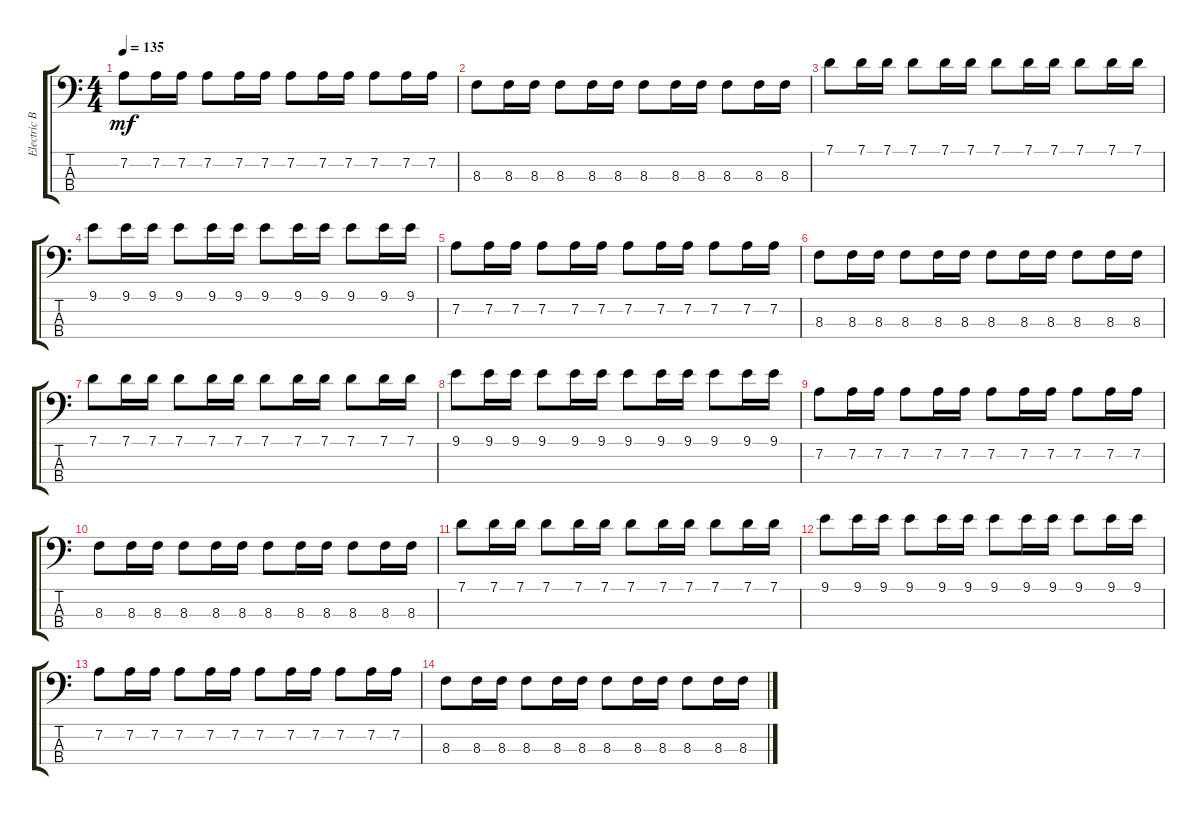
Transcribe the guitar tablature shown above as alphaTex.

\track ("Electric Bass" "Electric B") {instrument synthbass1}
\staff {score tabs}
\tuning (G2 D2 A1 E1) {hide}
\ts (4 4)
\tempo 135
\clef f4
\ks c
7.2.8{dy mf} 7.2.16 7.2.16 7.2.8 7.2.16 7.2.16 7.2.8 7.2.16 7.2.16 7.2.8 7.2.16 7.2.16 |
8.3.8 8.3.16 8.3.16 8.3.8 8.3.16 8.3.16 8.3.8 8.3.16 8.3.16 8.3.8 8.3.16 8.3.16 |
7.1.8 7.1.16 7.1.16 7.1.8 7.1.16 7.1.16 7.1.8 7.1.16 7.1.16 7.1.8 7.1.16 7.1.16 |
9.1.8 9.1.16 9.1.16 9.1.8 9.1.16 9.1.16 9.1.8 9.1.16 9.1.16 9.1.8 9.1.16 9.1.16 |
7.2.8 7.2.16 7.2.16 7.2.8 7.2.16 7.2.16 7.2.8 7.2.16 7.2.16 7.2.8 7.2.16 7.2.16 |
8.3.8 8.3.16 8.3.16 8.3.8 8.3.16 8.3.16 8.3.8 8.3.16 8.3.16 8.3.8 8.3.16 8.3.16 |
7.1.8 7.1.16 7.1.16 7.1.8 7.1.16 7.1.16 7.1.8 7.1.16 7.1.16 7.1.8 7.1.16 7.1.16 |
9.1.8 9.1.16 9.1.16 9.1.8 9.1.16 9.1.16 9.1.8 9.1.16 9.1.16 9.1.8 9.1.16 9.1.16 |
7.2.8 7.2.16 7.2.16 7.2.8 7.2.16 7.2.16 7.2.8 7.2.16 7.2.16 7.2.8 7.2.16 7.2.16 |
8.3.8 8.3.16 8.3.16 8.3.8 8.3.16 8.3.16 8.3.8 8.3.16 8.3.16 8.3.8 8.3.16 8.3.16 |
7.1.8 7.1.16 7.1.16 7.1.8 7.1.16 7.1.16 7.1.8 7.1.16 7.1.16 7.1.8 7.1.16 7.1.16 |
9.1.8 9.1.16 9.1.16 9.1.8 9.1.16 9.1.16 9.1.8 9.1.16 9.1.16 9.1.8 9.1.16 9.1.16 |
7.2.8 7.2.16 7.2.16 7.2.8 7.2.16 7.2.16 7.2.8 7.2.16 7.2.16 7.2.8 7.2.16 7.2.16 |
8.3.8 8.3.16 8.3.16 8.3.8 8.3.16 8.3.16 8.3.8 8.3.16 8.3.16 8.3.8 8.3.16 8.3.16
